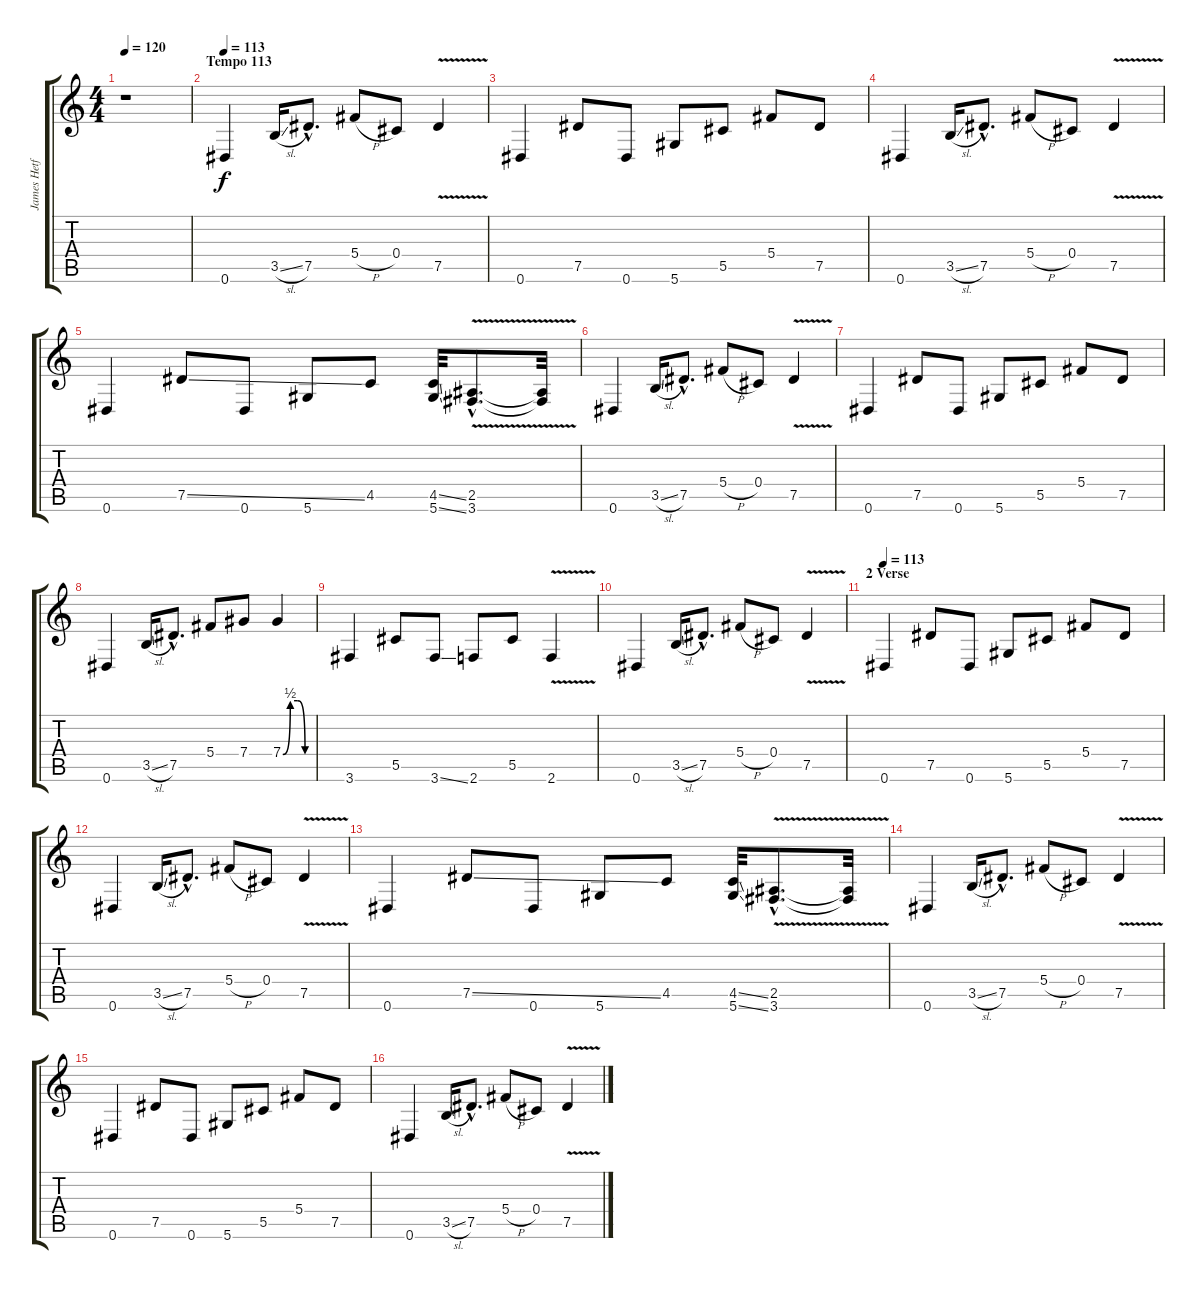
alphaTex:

\track ("James Hetfield Clean" "James Hetf") {instrument electricguitarjazz}
\staff {score tabs}
\tuning (Eb4 Bb3 Gb3 Db3 Ab2 Eb2) {hide}
\ts (4 4)
\tempo 120
\clef g2
\ks c
r.1{dy f} |
\section ("" "Tempo 113")
\tempo 113
0.6.4 3.5{sl}.16 7.5{hac}.8{d} 5.4{h}.8 0.4.8 7.5{v}.4 |
0.6.4 7.5.8 0.6.8 5.6.8 5.5.8 5.4.8 7.5.8 |
0.6.4 3.5{sl}.16 7.5{hac}.8{d} 5.4{h}.8 0.4.8 7.5{v}.4 |
0.6.4 7.5{ss}.8 0.6.8 5.6.8 4.5.8 (4.5{ss} 5.6{ss}).32 (2.5{v hac} 3.6{v hac}).8{d} (2.5{t} 3.6{t}).32 |
0.6.4 3.5{sl}.16 7.5{hac}.8{d} 5.4{h}.8 0.4.8 7.5{v}.4 |
0.6.4 7.5.8 0.6.8 5.6.8 5.5.8 5.4.8 7.5.8 |
0.6.4 3.5{sl}.16 7.5{hac}.8{d} 5.4.8 7.4.8 7.4{be (custom 0 0 15 2 30 2 45 0 60 0)}.4 |
3.6.4 5.5.8 3.6{ss}.8 2.6.8 5.5.8 2.6{v}.4 |
0.6.4 3.5{sl}.16 7.5{hac}.8{d} 5.4{h}.8 0.4.8 7.5{v}.4 |
\section ("" "2 Verse")
\tempo 113
0.6.4 7.5.8 0.6.8 5.6.8 5.5.8 5.4.8 7.5.8 |
0.6.4 3.5{sl}.16 7.5{hac}.8{d} 5.4{h}.8 0.4.8 7.5{v}.4 |
0.6.4 7.5{ss}.8 0.6.8 5.6.8 4.5.8 (4.5{ss} 5.6{ss}).32 (2.5{v hac} 3.6{v hac}).8{d} (2.5{t} 3.6{t}).32 |
0.6.4 3.5{sl}.16 7.5{hac}.8{d} 5.4{h}.8 0.4.8 7.5{v}.4 |
0.6.4 7.5.8 0.6.8 5.6.8 5.5.8 5.4.8 7.5.8 |
0.6.4 3.5{sl}.16 7.5{hac}.8{d} 5.4{h}.8 0.4.8 7.5{v}.4
